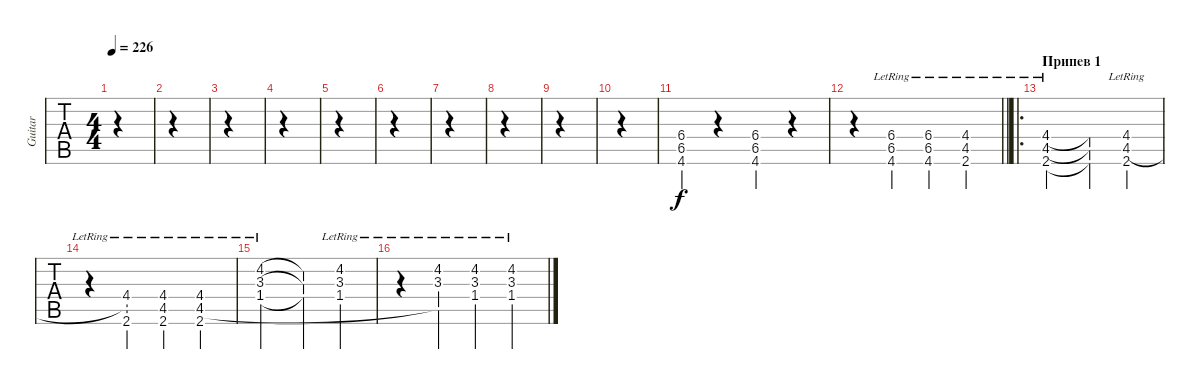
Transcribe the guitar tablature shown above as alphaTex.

\track ("Guitar" "Guitar") {instrument distortionguitar}
\staff {tabs}
\tuning (E4 B3 G3 D3 A2 E2) {hide}
\ts (4 4)
\tempo 226
\clef g2
\ks c
|
|
|
|
|
|
|
|
|
|
(6.4 6.5 4.6).4 r.4 (6.4 6.5 4.6).4 r.4 |
\barLineRight lightlight
r.4 (6.4{lr} 6.5{lr} 4.6{lr}).4 (6.4{lr} 6.5{lr} 4.6{lr}).4 (4.4{lr} 4.5{lr} 2.6{lr}).4 |
\ro
\section ("" "Припев 1")
(4.4{lr} 4.5{lr} 2.6{lr}).2 (4.4{t} 4.5{t} 2.6{t}).4 (4.4{lr} 4.5{lr} 2.6{lr}).4 |
r.4 (4.4{lr} 4.5{t} 2.6{lr}).4 (4.4{lr} 4.5{lr} 2.6{lr}).4 (4.4{lr} 4.5{lr} 2.6{lr}).4 |
(4.2{lr} 3.3{lr} 1.4{lr}).2 (4.2{t} 3.3{t} 1.4{t}).4 (4.2{lr} 3.3{lr} 1.4{lr}).4 |
r.4 (4.2{lr} 3.3{lr} 4.5{t}).4 (4.2{lr} 3.3{lr} 1.4{lr}).4 (4.2{lr} 3.3{lr} 1.4{lr}).4
